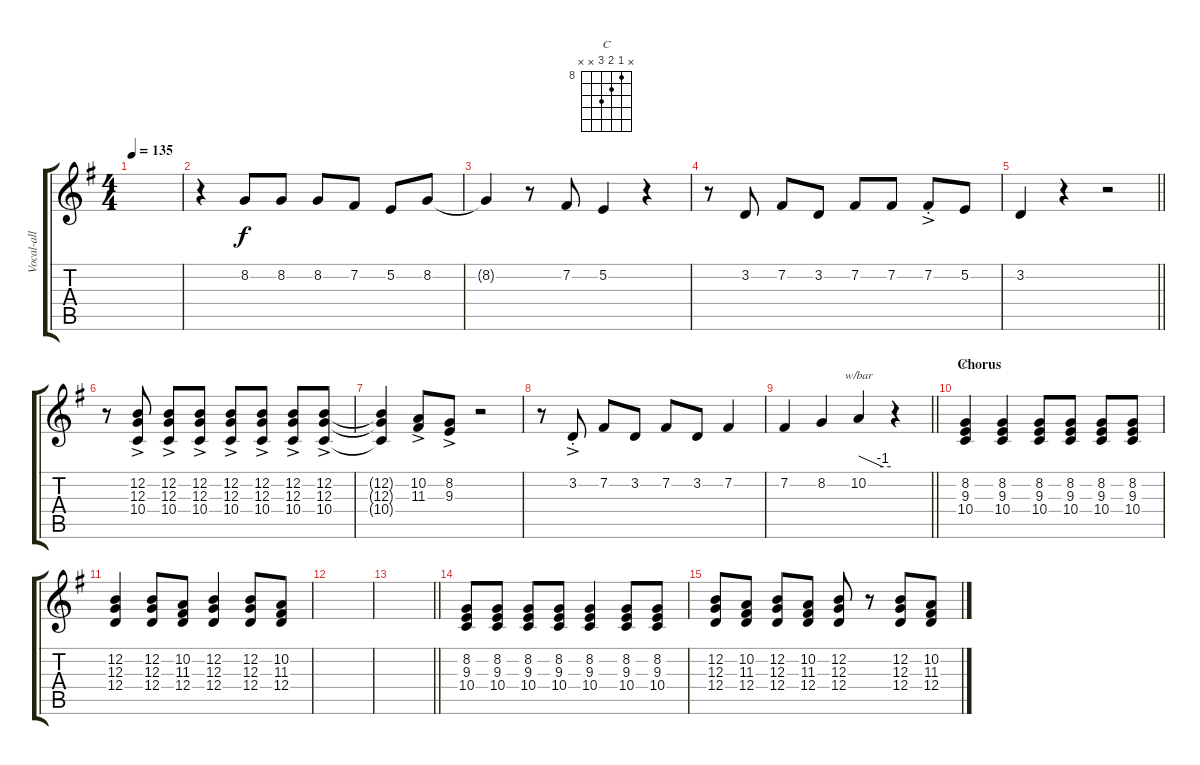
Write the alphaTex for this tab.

\track ("Vocal-all" "Vocal-all") {instrument choiraahs}
\staff {score tabs}
\tuning (E4 B3 G3 D3 A2 E2) {hide}
\chord ("C" x 8 9 10 x x) {firstfret 8}
\ts (4 4)
\tempo 135
\clef g2
\ks g
|
r.4 8.2.8 8.2.8 8.2.8 7.2.8 5.2.8 8.2.8 |
8.2{t}.4 r.8 7.2.8 5.2.4 r.4 |
r.8 3.2.8 7.2.8 3.2.8 7.2.8 7.2.8 7.2{ac st}.8 5.2.8 |
\barLineRight lightlight
3.2.4 r.4 r.2 |
r.8 (12.2 12.3{ac} 10.4).8 (12.2 12.3{ac} 10.4).8 (12.2 12.3{ac} 10.4).8 (12.2 12.3{ac} 10.4).8 (12.2 12.3{ac} 10.4).8 (12.2 12.3{ac} 10.4).8 (12.2 12.3{ac} 10.4).8 |
(12.2{t} 12.3{t} 10.4{t}).4 (10.2 11.3{ac}).8 (8.2 9.3{ac}).8 r.2 |
r.8 3.2{ac st}.8 7.2.8 3.2.8 7.2.8 3.2.8 7.2.4 |
\barLineRight lightlight
7.2.4 8.2.4 10.2.4{tbe (custom default 0 0 45 -4 60 -4)} r.4 |
\section ("" "Chorus")
(8.2 9.3 10.4).4{ch "C"} (8.2 9.3 10.4).4 (8.2 9.3 10.4).8 (8.2 9.3 10.4).8 (8.2 9.3 10.4).8 (8.2 9.3 10.4).8 |
(12.2 12.3 12.4).4 (12.2 12.3 12.4).8 (10.2 11.3 12.4).8 (12.2 12.3 12.4).4 (12.2 12.3 12.4).8 (10.2 11.3 12.4).8 |
|
\barLineRight lightlight
|
(8.2 9.3 10.4).8 (8.2 9.3 10.4).8 (8.2 9.3 10.4).8 (8.2 9.3 10.4).8 (8.2 9.3 10.4).4 (8.2 9.3 10.4).8 (8.2 9.3 10.4).8 |
(12.2 12.3 12.4).8 (10.2 11.3 12.4).8 (12.2 12.3 12.4).8 (10.2 11.3 12.4).8 (12.2 12.3 12.4).8 r.8 (12.2 12.3 12.4).8 (10.2 11.3 12.4).8
